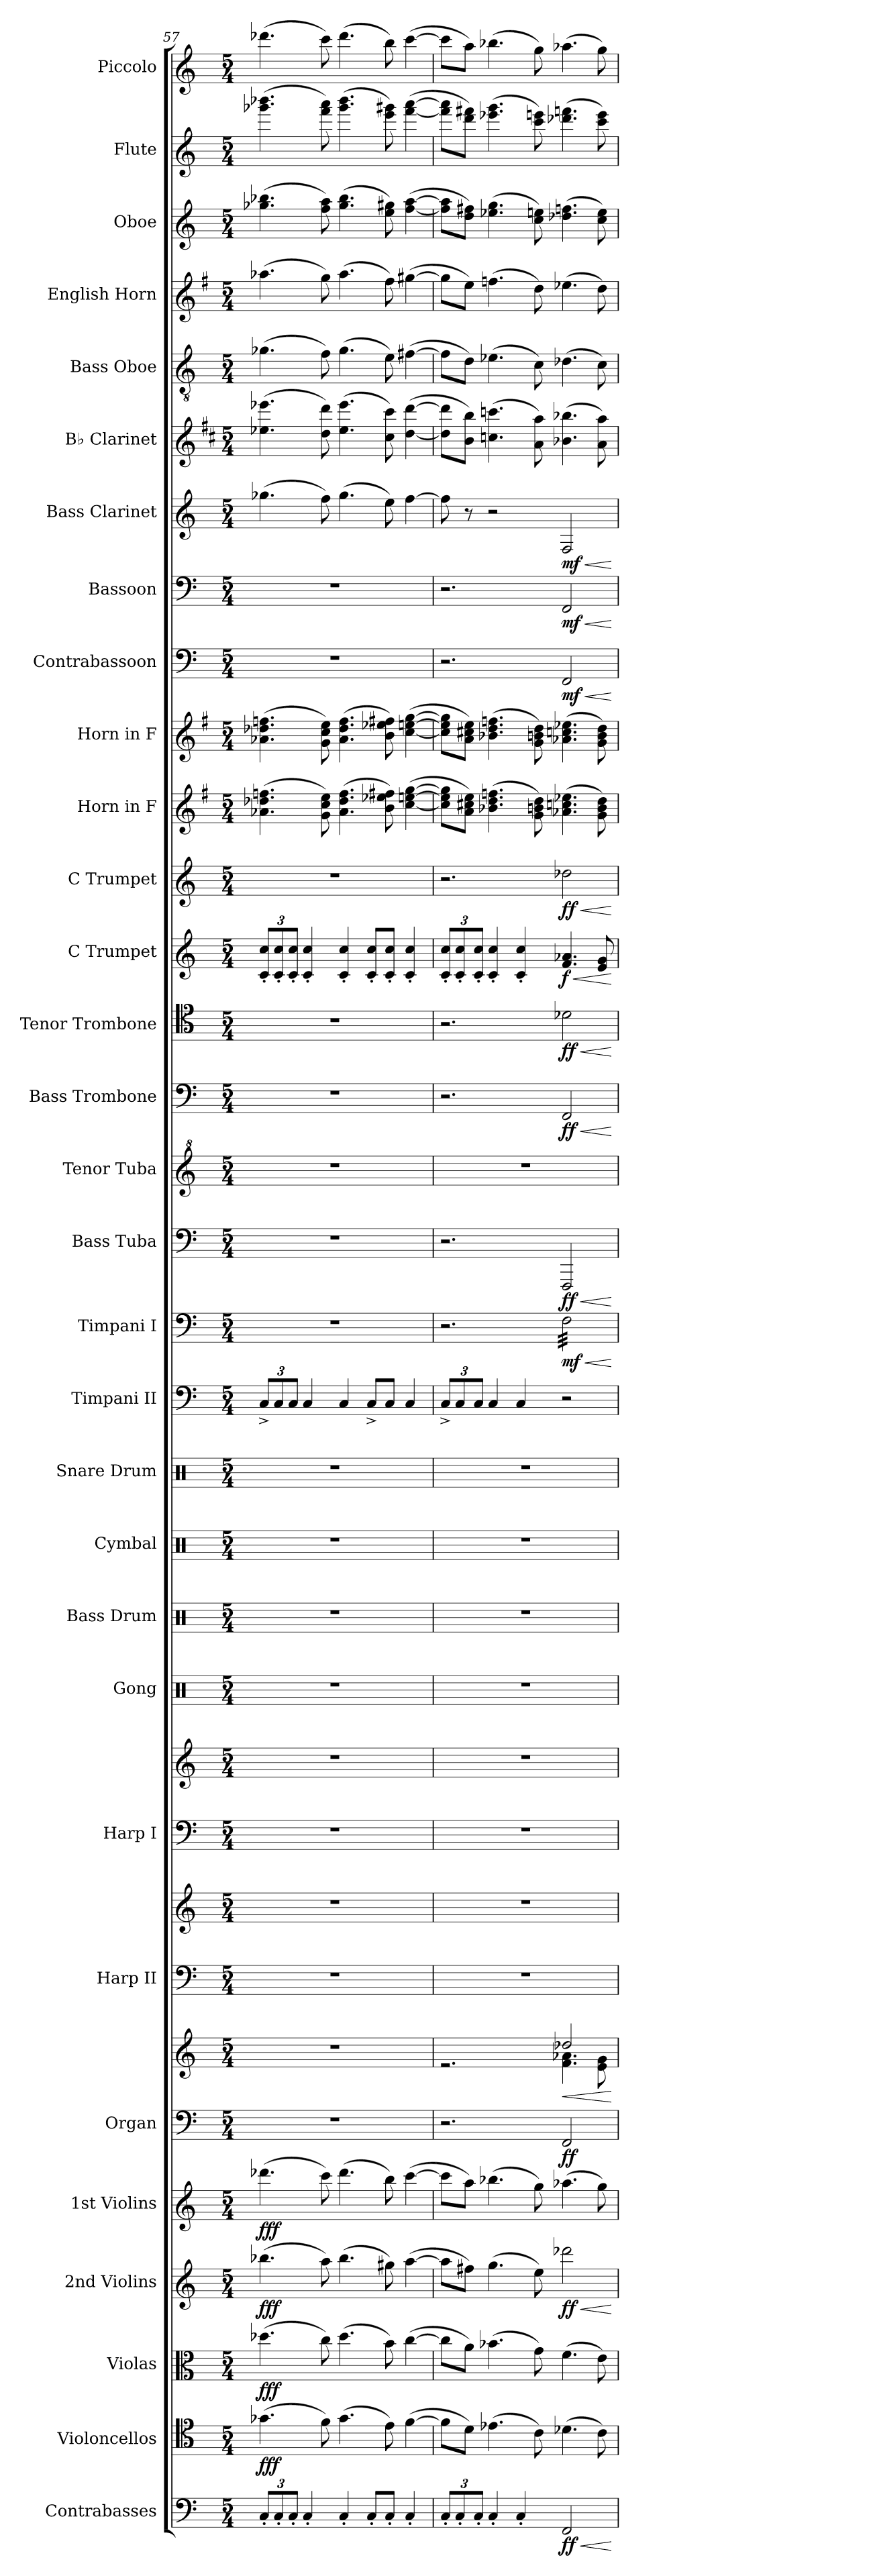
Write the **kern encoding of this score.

**kern	**dynam	**kern	**dynam	**kern	**dynam	**kern	**dynam	**kern	**dynam	**kern	**kern	**dynam	**kern	**kern	**kern	**kern	**kern	**kern	**kern	**kern	**kern	**kern	**dynam	**kern	**dynam	**kern	**kern	**dynam	**kern	**dynam	**kern	**dynam	**kern	**dynam	**kern	**kern	**kern	**dynam	**kern	**dynam	**kern	**dynam	**kern	**kern	**kern	**kern	**kern	**kern
*part31	*part31	*part30	*part30	*part29	*part29	*part28	*part28	*part27	*part27	*part26	*part26	*part26	*part25	*part25	*part24	*part24	*part23	*part22	*part21	*part20	*part19	*part18	*part18	*part17	*part17	*part16	*part15	*part15	*part14	*part14	*part13	*part13	*part12	*part12	*part11	*part10	*part9	*part9	*part8	*part8	*part7	*part7	*part6	*part5	*part4	*part3	*part2	*part1
*staff34	*staff34	*staff33	*staff33	*staff32	*staff32	*staff31	*staff31	*staff30	*staff30	*staff29	*staff28	*staff28/29	*staff27	*staff26	*staff25	*staff24	*staff23	*staff22	*staff21	*staff20	*staff19	*staff18	*staff18	*staff17	*staff17	*staff16	*staff15	*staff15	*staff14	*staff14	*staff13	*staff13	*staff12	*staff12	*staff11	*staff10	*staff9	*staff9	*staff8	*staff8	*staff7	*staff7	*staff6	*staff5	*staff4	*staff3	*staff2	*staff1
*I"Contrabasses	*	*I"Violoncellos	*	*I"Violas	*	*I"2nd Violins	*	*I"1st Violins	*	*I"Organ	*	*	*I"Harp II	*	*I"Harp I	*	*I"Gong	*I"Bass Drum	*I"Cymbal	*I"Snare Drum	*I"Timpani II	*I"Timpani I	*	*I"Bass Tuba	*	*I"Tenor Tuba	*I"Bass Trombone	*	*I"Tenor Trombone	*	*I"C Trumpet	*	*I"C Trumpet	*	*I"Horn in F	*I"Horn in F	*I"Contrabassoon	*	*I"Bassoon	*	*I"Bass Clarinet	*	*I"B♭ Clarinet	*I"Bass Oboe	*I"English Horn	*I"Oboe	*I"Flute	*I"Piccolo
*I'Cbs.	*	*I'Vcs.	*	*I'Vlas.	*	*I'Vlns.	*	*I'Vlns.	*	*I'Org.	*	*	*I'Hrp.	*	*I'Hrp.	*	*	*I'B. Dr.	*I'Cym.	*I'Sn. Dr.	*I'Timp.	*I'Timp.	*	*I'Tba.	*	*	*I'B. Tbn.	*	*I'T. Tbn.	*	*I'C Tpt.	*	*I'C Tpt.	*	*	*	*I'Cbsn.	*	*I'Bsn.	*	*I'B. Cl.	*	*I'B♭ Cl.	*	*I'E. Hn.	*I'Ob.	*I'Fl.	*I'Picc.
*clefF4	*	*clefC4	*	*clefC3	*	*clefG2	*	*clefG2	*	*clefF4	*clefG2	*	*clefF4	*clefG2	*clefF4	*clefG2	*clefX	*clefX	*clefX	*clefX	*clefF4	*clefF4	*	*clefF4	*	*clefG^2	*clefF4	*	*clefC4	*	*clefG2	*	*clefG2	*	*clefG2	*clefG2	*clefF4	*	*clefF4	*	*clefG2	*	*clefG2	*clefGv2	*clefG2	*clefG2	*clefG2	*clefG2
*ITrd7c12	*	*	*	*	*	*	*	*	*	*	*	*	*	*	*	*	*	*	*	*	*	*	*	*	*	*ITrd15c26	*	*	*	*	*	*	*	*	*ITrd4c7	*ITrd4c7	*ITrd7c12	*	*	*	*ITrd8c14	*	*ITrd1c2	*	*ITrd4c7	*	*	*ITrd-7c-12
*k[]	*	*k[]	*	*k[]	*	*k[]	*	*k[]	*	*k[]	*k[]	*	*k[]	*k[]	*k[]	*k[]	*k[]	*k[]	*k[]	*k[]	*k[]	*k[]	*	*k[]	*	*k[]	*k[]	*	*k[]	*	*k[]	*	*k[]	*	*k[]	*k[]	*k[]	*	*k[]	*	*k[]	*	*k[]	*k[]	*k[]	*k[]	*k[]	*k[]
*M5/4	*	*M5/4	*	*M5/4	*	*M5/4	*	*M5/4	*	*M5/4	*M5/4	*	*M5/4	*M5/4	*M5/4	*M5/4	*M5/4	*M5/4	*M5/4	*M5/4	*M5/4	*M5/4	*	*M5/4	*	*M5/4	*M5/4	*	*M5/4	*	*M5/4	*	*M5/4	*	*M5/4	*M5/4	*M5/4	*	*M5/4	*	*M5/4	*	*M5/4	*M5/4	*M5/4	*M5/4	*M5/4	*M5/4
*Xbrackettup	*	*	*	*	*	*	*	*	*	*	*	*	*	*	*	*	*	*	*	*	*Xbrackettup	*	*	*	*	*	*	*	*	*	*Xbrackettup	*	*	*	*	*	*	*	*	*	*	*	*	*	*	*	*	*
=57	=57	=57	=57	=57	=57	=57	=57	=57	=57	=57	=57	=57	=57	=57	=57	=57	=57	=57	=57	=57	=57	=57	=57	=57	=57	=57	=57	=57	=57	=57	=57	=57	=57	=57	=57	=57	=57	=57	=57	=57	=57	=57	=57	=57	=57	=57	=57	=57
!	!	!	!LO:DY:b	!	!LO:DY:b	!	!LO:DY:b	!	!LO:DY:b	!	!	!	!	!	!	!	!	!	!	!	!	!	!	!	!	!	!	!	!	!	!	!	!	!	!	!	!	!	!	!	!	!	!	!	!	!	!	!
12CC'/L	.	(4.g-X\	fff	(4.dd-X\	fff	(4.bb-X\	fff	(4.ddd-X\	fff	4%5r	4%5r	.	4%5r	4%5r	4%5r	4%5r	4%5r	4%5r	4%5r	4%5r	12C^/L	4%5r	.	4%5r	.	4%5r	4%5r	.	4%5r	.	12c/' 12cc/'L	.	4%5r	.	(4.d-X\ 4.g-X\ 4.b-X\	(4.d-X\ 4.g-X\ 4.b-X\	4%5r	.	4%5r	.	(4.g-X\	.	(4.dd-X\ 4.ddd-X\	(4.g-X\	(4.dd-X\	(4.gg-X\ 4.bb-X\	(4.ggg-X\ 4.bbb-X\	(4.dddd-X\
12CC'/	.	.	.	.	.	.	.	.	.	.	.	.	.	.	.	.	.	.	.	.	12C/	.	.	.	.	.	.	.	.	.	12c/' 12cc/'	.	.	.	.	.	.	.	.	.	.	.	.	.	.	.	.	.
12CC'/J	.	.	.	.	.	.	.	.	.	.	.	.	.	.	.	.	.	.	.	.	12C/J	.	.	.	.	.	.	.	.	.	12c/' 12cc/'J	.	.	.	.	.	.	.	.	.	.	.	.	.	.	.	.	.
4CC'/	.	.	.	.	.	.	.	.	.	.	.	.	.	.	.	.	.	.	.	.	4C/	.	.	.	.	.	.	.	.	.	4c/' 4cc/'	.	.	.	.	.	.	.	.	.	.	.	.	.	.	.	.	.
.	.	8f\)	.	8cc\)	.	8aa\)	.	8ccc\)	.	.	.	.	.	.	.	.	.	.	.	.	.	.	.	.	.	.	.	.	.	.	.	.	.	.	8c\ 8f\ 8a\)	8c\ 8f\ 8a\)	.	.	.	.	8f\)	.	8cc\ 8ccc\)	8f\)	8cc\)	8ff\ 8aa\)	8fff\ 8aaa\)	8cccc\)
4CC'/	.	(4.g-\	.	(4.dd-\	.	(4.bb-\	.	(4.ddd-\	.	.	.	.	.	.	.	.	.	.	.	.	4C/	.	.	.	.	.	.	.	.	.	4c/' 4cc/'	.	.	.	(4.d-\ 4.g-\ 4.b-\	(4.d-\ 4.g-\ 4.b-\	.	.	.	.	(4.g-\	.	(4.dd-\ 4.ddd-\	(4.g-\	(4.dd-\	(4.gg-\ 4.bb-\	(4.ggg-\ 4.bbb-\	(4.dddd-\
8CC'/L	.	.	.	.	.	.	.	.	.	.	.	.	.	.	.	.	.	.	.	.	8C^/L	.	.	.	.	.	.	.	.	.	8c/' 8cc/'L	.	.	.	.	.	.	.	.	.	.	.	.	.	.	.	.	.
8CC'/J	.	8e\)	.	8b\)	.	8gg#X\)	.	8bb\)	.	.	.	.	.	.	.	.	.	.	.	.	8C/J	.	.	.	.	.	.	.	.	.	8c/' 8cc/'J	.	.	.	8e\ 8a-X\ 8bn\)	8e\ 8a-X\ 8bn\)	.	.	.	.	8e\)	.	8b\ 8bb\)	8e\)	8b\)	8ee\ 8gg#X\)	8eee\ 8ggg#X\)	8bbb\)
4CC'/	.	([4f\	.	([4cc\	.	([4aa\	.	([4ccc\	.	.	.	.	.	.	.	.	.	.	.	.	4C/	.	.	.	.	.	.	.	.	.	4c/' 4cc/'	.	.	.	([4f\ [4an\ [4cc\	([4f\ [4an\ [4cc\	.	.	.	.	[4f\	.	([4cc\ [4ccc\	([4f#X\	([4cc#X\	([4ff\ [4aa\	([4fff\ [4aaa\	([4cccc\
=58	=58	=58	=58	=58	=58	=58	=58	=58	=58	=58	=58	=58	=58	=58	=58	=58	=58	=58	=58	=58	=58	=58	=58	=58	=58	=58	=58	=58	=58	=58	=58	=58	=58	=58	=58	=58	=58	=58	=58	=58	=58	=58	=58	=58	=58	=58	=58	=58
*	*	*	*	*	*	*	*	*	*	*	*^	*	*	*	*	*	*	*	*	*	*	*	*	*	*	*	*	*	*	*	*	*	*	*	*	*	*	*	*	*	*	*	*	*	*	*	*	*
12CC'/L	.	8f\L]	.	8cc\L]	.	8aa\L]	.	8ccc\L]	.	2.r	2.re	2.ryy	.	4%5r	4%5r	4%5r	4%5r	4%5r	4%5r	4%5r	4%5r	12C^/L	2.r	.	2.r	.	4%5r	2.r	.	2.r	.	12c/' 12cc/'L	.	2.r	.	8f\] 8a\] 8cc\]L	8f\] 8a\] 8cc\]L	2.r	.	2.r	.	8f\]	.	8cc\] 8ccc\]L	8f#\L]	8cc#\L]	8ff\] 8aa\]L	8fff\] 8aaa\]L	8cccc\L]
12CC'/	.	.	.	.	.	.	.	.	.	.	.	.	.	.	.	.	.	.	.	.	.	12C/	.	.	.	.	.	.	.	.	.	12c/' 12cc/'	.	.	.	.	.	.	.	.	.	.	.	.	.	.	.	.	.
.	.	8d\J)	.	8a\J)	.	8ff#X\J)	.	8aa\J)	.	.	.	.	.	.	.	.	.	.	.	.	.	.	.	.	.	.	.	.	.	.	.	.	.	.	.	8d\ 8f#X\ 8a\J)	8d\ 8f#X\ 8a\J)	.	.	.	.	8r	.	8a\ 8aa\J)	8d\J)	8a\J)	8dd\ 8ff#X\J)	8ddd\ 8fff#X\J)	8aaa\J)
12CC'/J	.	.	.	.	.	.	.	.	.	.	.	.	.	.	.	.	.	.	.	.	.	12C/J	.	.	.	.	.	.	.	.	.	12c/' 12cc/'J	.	.	.	.	.	.	.	.	.	.	.	.	.	.	.	.	.
4CC'/	.	(4.e-X\	.	(4.b-X\	.	(4.gg\	.	(4.bb-X\	.	.	.	.	.	.	.	.	.	.	.	.	.	4C/	.	.	.	.	.	.	.	.	.	4c/' 4cc/'	.	.	.	(4.e-X\ 4.g\ 4.b-X\	(4.e-X\ 4.g\ 4.b-X\	.	.	.	.	2r	.	(4.b-X\ 4.bb-X\	(4.e-X\	(4.b-X\	(4.ee-X\ 4.gg\	(4.eee-X\ 4.ggg\	(4.bbb-X\
4CC'/	.	.	.	.	.	.	.	.	.	.	.	.	.	.	.	.	.	.	.	.	.	4C/	.	.	.	.	.	.	.	.	.	4c/' 4cc/'	.	.	.	.	.	.	.	.	.	.	.	.	.	.	.	.	.
.	.	8c\)	.	8g\)	.	8ee\)	.	8gg\)	.	.	.	.	.	.	.	.	.	.	.	.	.	.	.	.	.	.	.	.	.	.	.	.	.	.	.	8c\ 8en\ 8g\)	8c\ 8en\ 8g\)	.	.	.	.	.	.	8g\ 8gg\)	8c\)	8g\)	8cc\ 8een\)	8ccc\ 8eeen\)	8ggg\)
!	!	!	!	!	!	!	!	!	!	!	!	!	!	!	!	!	!	!	!	!	!	!	!LO:TX:a:B:t=Instrument	!	!	!	!	!	!	!	!	!	!	!	!	!	!	!	!	!	!	!	!	!	!	!	!	!	!
!	!LO:HP:b	!	!	!	!	!	!LO:HP:b	!	!	!	!	!	!LO:HP:b	!	!	!	!	!	!	!	!	!	!	!LO:HP:b	!	!LO:HP:b	!	!	!LO:HP:b	!	!LO:HP:b	!	!LO:HP:b	!	!LO:HP:b	!	!	!	!LO:HP:b	!	!LO:HP:b	!	!LO:HP:b	!	!	!	!	!	!
!	!LO:DY:n=1:b	!	!	!	!	!	!LO:DY:n=1:b	!	!	!	!	!	!LO:DY:n=1:b=2	!	!	!	!	!	!	!	!	!	!	!	!	!	!	!	!	!	!	!	!	!	!	!	!	!	!	!	!	!	!	!	!	!	!	!	!
!	!	!	!	!	!	!	!	!	!	!	!	!	!LO:DY:n=2:b	!	!	!	!	!	!	!	!	!	!	!LO:DY:n=1:b	!	!LO:DY:n=1:b	!	!	!LO:DY:n=1:b	!	!LO:DY:n=1:b	!	!LO:DY:n=1:b	!	!LO:DY:n=1:b	!	!	!	!LO:DY:n=1:b	!	!LO:DY:n=1:b	!	!LO:DY:n=1:b	!	!	!	!	!	!
*	*	*	*	*	*	*	*	*	*	*	*	*	*	*	*	*	*	*	*	*	*	*	*tremolo	*	*	*	*	*	*	*	*	*	*	*	*	*	*	*	*	*	*	*	*	*	*	*	*	*	*
2FFF/	< ff	(4.d-X\	.	(4.f\	.	2ddd-X\	< ff	(4.aa-X\	.	2FF/	2dd-X/	4.f\ 4.a-X\	< f f	.	.	.	.	.	.	.	.	2r	32F\LLL	< mf	2FFF/	< ff	.	2FF/	< ff	2d-X\	< ff	4.f/ 4.a-X/	< f	2dd-X\	< ff	(4.d-X\ 4.fn\ 4.a-X\	(4.d-X\ 4.fn\ 4.a-X\	2FFF/	< mf	2FF/	< mf	2FF/	< mf	(4.a-X\ 4.aa-X\	(4.d-X\	(4.a-X\	(4.dd-X\ 4.ffn\	(4.ddd-X\ 4.fffn\	(4.aaa-X\
.	.	.	.	.	.	.	.	.	.	.	.	.	.	.	.	.	.	.	.	.	.	.	32F\	.	.	.	.	.	.	.	.	.	.	.	.	.	.	.	.	.	.	.	.	.	.	.	.	.	.
.	.	.	.	.	.	.	.	.	.	.	.	.	.	.	.	.	.	.	.	.	.	.	32F\	.	.	.	.	.	.	.	.	.	.	.	.	.	.	.	.	.	.	.	.	.	.	.	.	.	.
.	.	.	.	.	.	.	.	.	.	.	.	.	.	.	.	.	.	.	.	.	.	.	32F\	.	.	.	.	.	.	.	.	.	.	.	.	.	.	.	.	.	.	.	.	.	.	.	.	.	.
.	.	.	.	.	.	.	.	.	.	.	.	.	.	.	.	.	.	.	.	.	.	.	32F\	.	.	.	.	.	.	.	.	.	.	.	.	.	.	.	.	.	.	.	.	.	.	.	.	.	.
.	.	.	.	.	.	.	.	.	.	.	.	.	.	.	.	.	.	.	.	.	.	.	32F\	.	.	.	.	.	.	.	.	.	.	.	.	.	.	.	.	.	.	.	.	.	.	.	.	.	.
.	.	.	.	.	.	.	.	.	.	.	.	.	.	.	.	.	.	.	.	.	.	.	32F\	.	.	.	.	.	.	.	.	.	.	.	.	.	.	.	.	.	.	.	.	.	.	.	.	.	.
.	.	.	.	.	.	.	.	.	.	.	.	.	.	.	.	.	.	.	.	.	.	.	32F\	.	.	.	.	.	.	.	.	.	.	.	.	.	.	.	.	.	.	.	.	.	.	.	.	.	.
.	.	.	.	.	.	.	.	.	.	.	.	.	.	.	.	.	.	.	.	.	.	.	32F\	.	.	.	.	.	.	.	.	.	.	.	.	.	.	.	.	.	.	.	.	.	.	.	.	.	.
.	.	.	.	.	.	.	.	.	.	.	.	.	.	.	.	.	.	.	.	.	.	.	32F\	.	.	.	.	.	.	.	.	.	.	.	.	.	.	.	.	.	.	.	.	.	.	.	.	.	.
.	.	.	.	.	.	.	.	.	.	.	.	.	.	.	.	.	.	.	.	.	.	.	32F\	.	.	.	.	.	.	.	.	.	.	.	.	.	.	.	.	.	.	.	.	.	.	.	.	.	.
.	.	.	.	.	.	.	.	.	.	.	.	.	.	.	.	.	.	.	.	.	.	.	32F\	.	.	.	.	.	.	.	.	.	.	.	.	.	.	.	.	.	.	.	.	.	.	.	.	.	.
.	.	8c\)	.	8e\)	.	.	.	8gg\)	.	.	.	8e\ 8g\	.	.	.	.	.	.	.	.	.	.	32F\	.	.	.	.	.	.	.	.	8e/ 8g/	.	.	.	8c\ 8e\ 8g\)	8c\ 8e\ 8g\)	.	.	.	.	.	.	8g\ 8gg\)	8c\)	8g\)	8cc\ 8ee\)	8ccc\ 8eee\)	8ggg\)
.	.	.	.	.	.	.	.	.	.	.	.	.	.	.	.	.	.	.	.	.	.	.	32F\	.	.	.	.	.	.	.	.	.	.	.	.	.	.	.	.	.	.	.	.	.	.	.	.	.	.
.	.	.	.	.	.	.	.	.	.	.	.	.	.	.	.	.	.	.	.	.	.	.	32F\	.	.	.	.	.	.	.	.	.	.	.	.	.	.	.	.	.	.	.	.	.	.	.	.	.	.
.	.	.	.	.	.	.	.	.	.	.	.	.	.	.	.	.	.	.	.	.	.	.	32F\JJJ	.	.	.	.	.	.	.	.	.	.	.	.	.	.	.	.	.	.	.	.	.	.	.	.	.	.
*	*	*	*	*	*	*	*	*	*	*	*	*	*	*	*	*	*	*	*	*	*	*	*Xtremolo	*	*	*	*	*	*	*	*	*	*	*	*	*	*	*	*	*	*	*	*	*	*	*	*	*	*
*	*	*	*	*	*	*	*	*	*	*	*v	*v	*	*	*	*	*	*	*	*	*	*	*	*	*	*	*	*	*	*	*	*	*	*	*	*	*	*	*	*	*	*	*	*	*	*	*	*	*
.	[	.	.	.	.	.	[	.	.	.	.	[	.	.	.	.	.	.	.	.	.	.	[	.	[	.	.	[	.	[	.	[	.	[	.	.	.	[	.	[	.	[	.	.	.	.	.	.
=	=	=	=	=	=	=	=	=	=	=	=	=	=	=	=	=	=	=	=	=	=	=	=	=	=	=	=	=	=	=	=	=	=	=	=	=	=	=	=	=	=	=	=	=	=	=	=	=
*-	*-	*-	*-	*-	*-	*-	*-	*-	*-	*-	*-	*-	*-	*-	*-	*-	*-	*-	*-	*-	*-	*-	*-	*-	*-	*-	*-	*-	*-	*-	*-	*-	*-	*-	*-	*-	*-	*-	*-	*-	*-	*-	*-	*-	*-	*-	*-	*-
